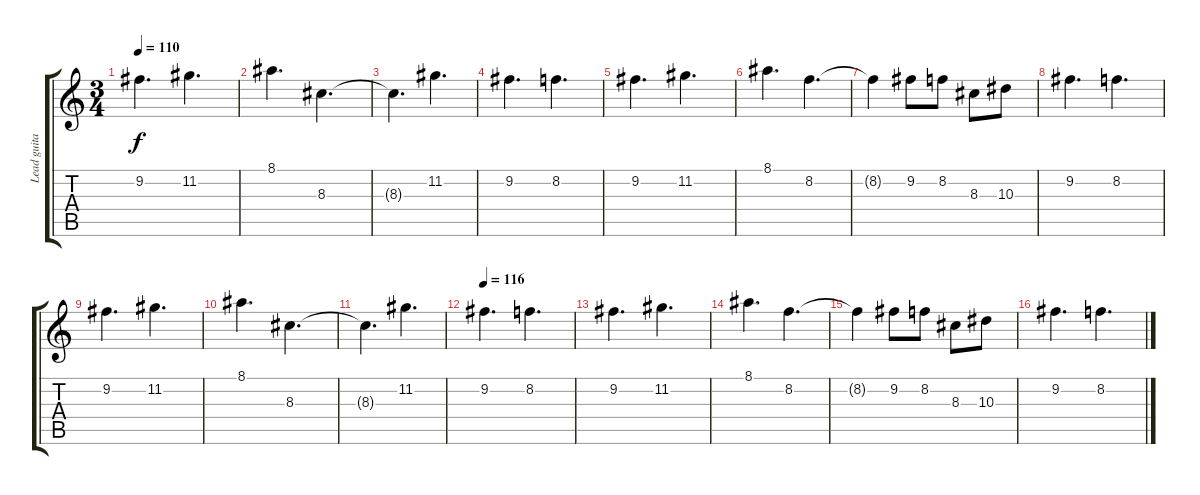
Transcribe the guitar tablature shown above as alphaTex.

\track ("Lead guitar 1" "Lead guita") {instrument overdrivenguitar}
\staff {score tabs}
\tuning (D4 A3 F3 C3 G2 D2) {hide}
\ts (3 4)
\tempo 110
\clef g2
\ks c
9.2.4{d dy f} 11.2.4{d} |
8.1.4{d} 8.3.4{d} |
8.3{t}.4{d} 11.2.4{d} |
9.2.4{d} 8.2.4{d} |
9.2.4{d} 11.2.4{d} |
8.1.4{d} 8.2.4{d} |
8.2{t}.4 9.2.8 8.2.8 8.3.8 10.3.8 |
9.2.4{d} 8.2.4{d} |
9.2.4{d} 11.2.4{d} |
8.1.4{d} 8.3.4{d} |
8.3{t}.4{d} 11.2.4{d} |
\tempo 116
9.2.4{d} 8.2.4{d} |
9.2.4{d} 11.2.4{d} |
8.1.4{d} 8.2.4{d} |
8.2{t}.4 9.2.8 8.2.8 8.3.8 10.3.8 |
9.2.4{d} 8.2.4{d}
